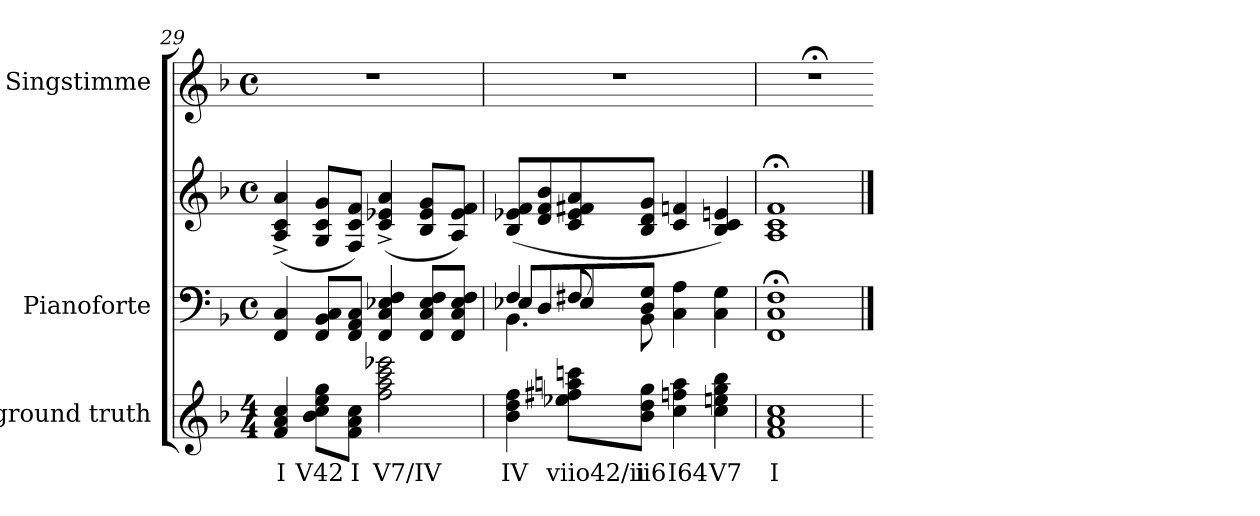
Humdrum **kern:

**kern	**text	**kern	**kern	**kern
*part3	*part3	*part2	*part2	*part1
*staff4	*staff4	*staff3	*staff2	*staff1
*I"ground truth	*	*I"Pianoforte	*	*I"Singstimme
*	*	*I'Pno.	*	*I'Sing.
*	*	*clefF4	*clefG2	*clefG2
*k[b-]	*	*k[b-]	*k[b-]	*k[b-]
*M4/4	*	*M4/4	*M4/4	*M4/4
*	*	*met(c)	*met(c)	*met(c)
=29	=29	=29	=29	=29
4f 4a 4cc	I	4FF/ 4C/	(<4A/^ 4c/^ 4a/^	1r
8b- 8cc 8ee 8ggL	V42	8FF/ 8BB-/ 8C/L	8G/ 8c/ 8g/L	.
8f 8a 8ccJ	I	8FF/ 8AA/ 8C/J	8F/ 8c/ 8f/J)	.
2ff 2aa 2ccc 2eee-X	V7/IV	4FF/ 4C/ 4E-X/ 4F/	(<4c/^ 4e-X/^ 4a/^	.
.	.	8FF/ 8C/ 8E-/ 8F/L	8B-/ 8e-/ 8g/L	.
.	.	8FF/ 8C/ 8E-/ 8F/J	8A/ 8e-/ 8f/J)	.
!!LO:PB:g=z
=30	=30	=30	=30	=30
*	*	*^	*^	*
*	*	*	*^	*	*	*
4b- 4dd 4ff	IV	4F/	8E-X/L	4.BB-\	(>8B-/ 8e-X/ 8f/L	2ryy	1r
.	.	.	8D/	.	8d/ 8f/ 8b-/	.	.
8ee-X 8ff#X 8aan 8cccnL	viio42/ii	8F#X/	8E-/	.	8c/ 8e-/ 8f#X/ 8a/	.	.
8b- 8dd 8ggJ	ii6	8ryy	8D/ 8G/J	8BB-\	8B-/ 8d/ 8g/J	.	.
4cc 4ffn 4aa	I64	2ryy	2ryy	4C\ 4A\	4c/ 4fn/	2ryy	.
4cc 4een 4gg 4bb-	V7	.	.	4C\ 4G\	4B-/ 4c/ 4en/)	.	.
*	*	*v	*v	*v	*	*	*
*	*	*	*v	*v	*
=31	=31	=31	=31	=31
1f 1a 1cc	I	1FF;< 1C;< 1F;<	1A;< 1c;< 1f;<	1r;<
=	==	==	==	==
*-	*-	*-	*-	*-
